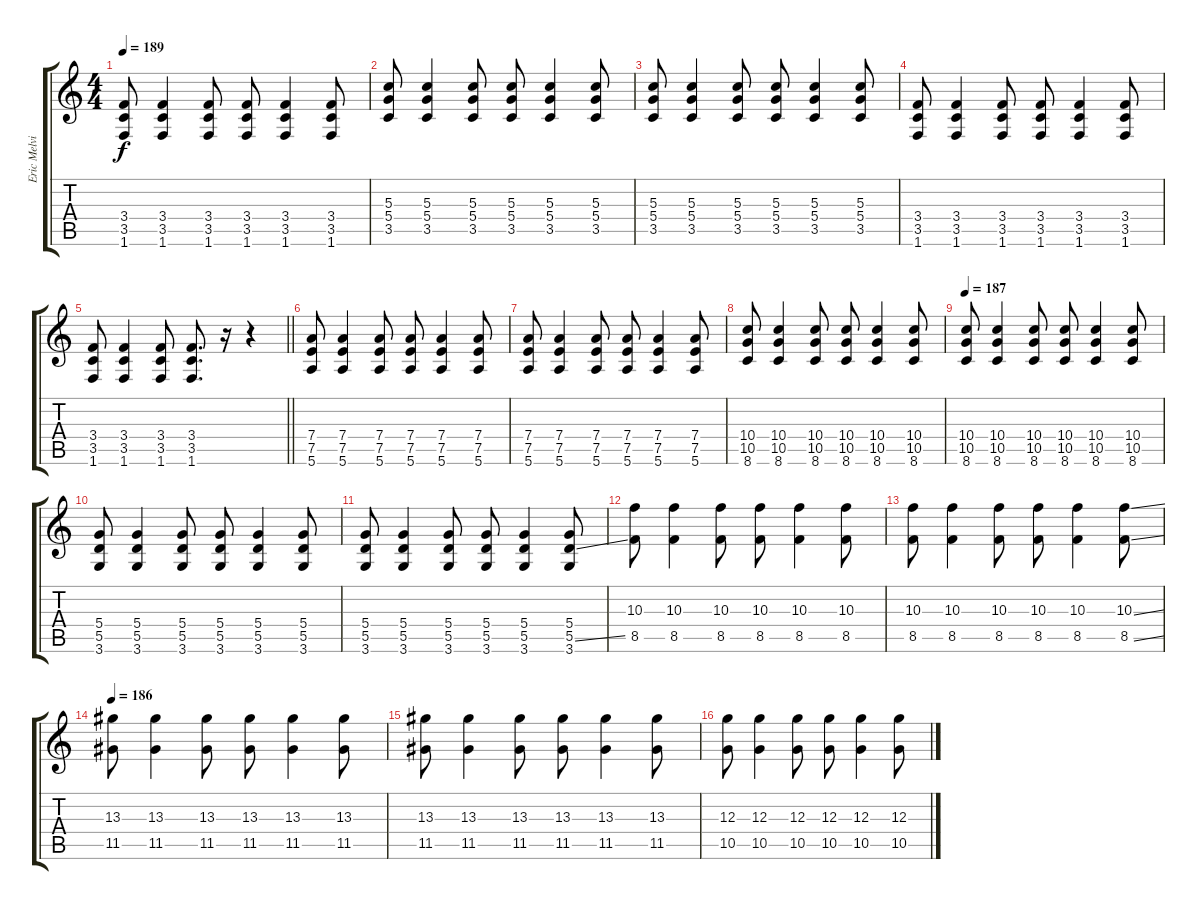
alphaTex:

\track ("Eric Melvin" "Eric Melvi") {instrument distortionguitar}
\staff {score tabs}
\tuning (E4 B3 G3 D3 A2 E2) {hide}
\ts (4 4)
\tempo 189
\clef g2
\ks c
(3.4 3.5 1.6).8{dy f} (3.4 3.5 1.6).4 (3.4 3.5 1.6).8 (3.4 3.5 1.6).8 (3.4 3.5 1.6).4 (3.4 3.5 1.6).8 |
(5.3 5.4 3.5).8 (5.3 5.4 3.5).4 (5.3 5.4 3.5).8 (5.3 5.4 3.5).8 (5.3 5.4 3.5).4 (5.3 5.4 3.5).8 |
(5.3 5.4 3.5).8 (5.3 5.4 3.5).4 (5.3 5.4 3.5).8 (5.3 5.4 3.5).8 (5.3 5.4 3.5).4 (5.3 5.4 3.5).8 |
(3.4 3.5 1.6).8 (3.4 3.5 1.6).4 (3.4 3.5 1.6).8 (3.4 3.5 1.6).8 (3.4 3.5 1.6).4 (3.4 3.5 1.6).8 |
\barLineRight lightlight
(3.4 3.5 1.6).8 (3.4 3.5 1.6).4 (3.4 3.5 1.6).8 (3.4 3.5 1.6).8{d} r.16 r.4 |
\section ("" "")
(7.4 7.5 5.6).8 (7.4 7.5 5.6).4 (7.4 7.5 5.6).8 (7.4 7.5 5.6).8 (7.4 7.5 5.6).4 (7.4 7.5 5.6).8 |
(7.4 7.5 5.6).8 (7.4 7.5 5.6).4 (7.4 7.5 5.6).8 (7.4 7.5 5.6).8 (7.4 7.5 5.6).4 (7.4 7.5 5.6).8 |
(10.4 10.5 8.6).8 (10.4 10.5 8.6).4 (10.4 10.5 8.6).8 (10.4 10.5 8.6).8 (10.4 10.5 8.6).4 (10.4 10.5 8.6).8 |
\tempo 187
(10.4 10.5 8.6).8 (10.4 10.5 8.6).4 (10.4 10.5 8.6).8 (10.4 10.5 8.6).8 (10.4 10.5 8.6).4 (10.4 10.5 8.6).8 |
(5.4 5.5 3.6).8 (5.4 5.5 3.6).4 (5.4 5.5 3.6).8 (5.4 5.5 3.6).8 (5.4 5.5 3.6).4 (5.4 5.5 3.6).8 |
(5.4 5.5 3.6).8 (5.4 5.5 3.6).4 (5.4 5.5 3.6).8 (5.4 5.5 3.6).8 (5.4 5.5 3.6).4 (5.4 5.5{ss} 3.6).8 |
(10.3 8.5).8 (10.3 8.5).4 (10.3 8.5).8 (10.3 8.5).8 (10.3 8.5).4 (10.3 8.5).8 |
(10.3 8.5).8 (10.3 8.5).4 (10.3 8.5).8 (10.3 8.5).8 (10.3 8.5).4 (10.3{ss} 8.5{ss}).8 |
\tempo 186
(13.3 11.5).8 (13.3 11.5).4 (13.3 11.5).8 (13.3 11.5).8 (13.3 11.5).4 (13.3 11.5).8 |
(13.3 11.5).8 (13.3 11.5).4 (13.3 11.5).8 (13.3 11.5).8 (13.3 11.5).4 (13.3 11.5).8 |
(12.3 10.5).8 (12.3 10.5).4 (12.3 10.5).8 (12.3 10.5).8 (12.3 10.5).4 (12.3 10.5).8
